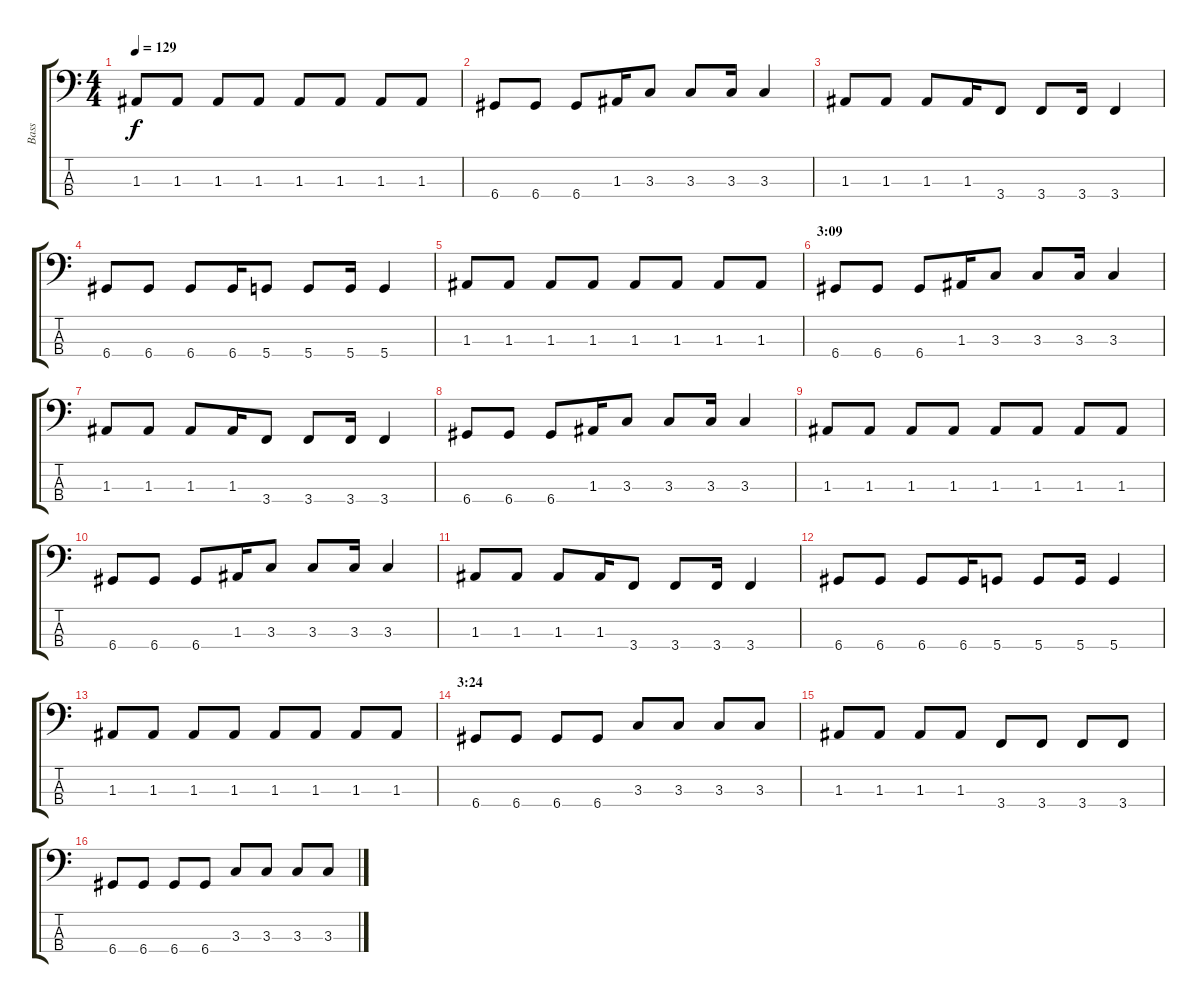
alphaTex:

\track ("Bass" "Bass") {instrument electricbasspick}
\staff {score tabs}
\tuning (G2 D2 A1 D1) {hide}
\ts (4 4)
\tempo 129
\clef f4
\ks c
1.3.8{dy f} 1.3.8 1.3.8 1.3.8 1.3.8 1.3.8 1.3.8 1.3.8 |
6.4.8 6.4.8 6.4.8 1.3.16 3.3.8 3.3.8 3.3.16 3.3.4 |
1.3.8 1.3.8 1.3.8 1.3.16 3.4.8 3.4.8 3.4.16 3.4.4 |
6.4.8 6.4.8 6.4.8 6.4.16 5.4.8 5.4.8 5.4.16 5.4.4 |
1.3.8 1.3.8 1.3.8 1.3.8 1.3.8 1.3.8 1.3.8 1.3.8 |
\section ("" "3:09")
6.4.8 6.4.8 6.4.8 1.3.16 3.3.8 3.3.8 3.3.16 3.3.4 |
1.3.8 1.3.8 1.3.8 1.3.16 3.4.8 3.4.8 3.4.16 3.4.4 |
6.4.8 6.4.8 6.4.8 1.3.16 3.3.8 3.3.8 3.3.16 3.3.4 |
1.3.8 1.3.8 1.3.8 1.3.8 1.3.8 1.3.8 1.3.8 1.3.8 |
6.4.8 6.4.8 6.4.8 1.3.16 3.3.8 3.3.8 3.3.16 3.3.4 |
1.3.8 1.3.8 1.3.8 1.3.16 3.4.8 3.4.8 3.4.16 3.4.4 |
6.4.8 6.4.8 6.4.8 6.4.16 5.4.8 5.4.8 5.4.16 5.4.4 |
1.3.8 1.3.8 1.3.8 1.3.8 1.3.8 1.3.8 1.3.8 1.3.8 |
\section ("" "3:24")
6.4.8 6.4.8 6.4.8 6.4.8 3.3.8 3.3.8 3.3.8 3.3.8 |
1.3.8 1.3.8 1.3.8 1.3.8 3.4.8 3.4.8 3.4.8 3.4.8 |
6.4.8 6.4.8 6.4.8 6.4.8 3.3.8 3.3.8 3.3.8 3.3.8
